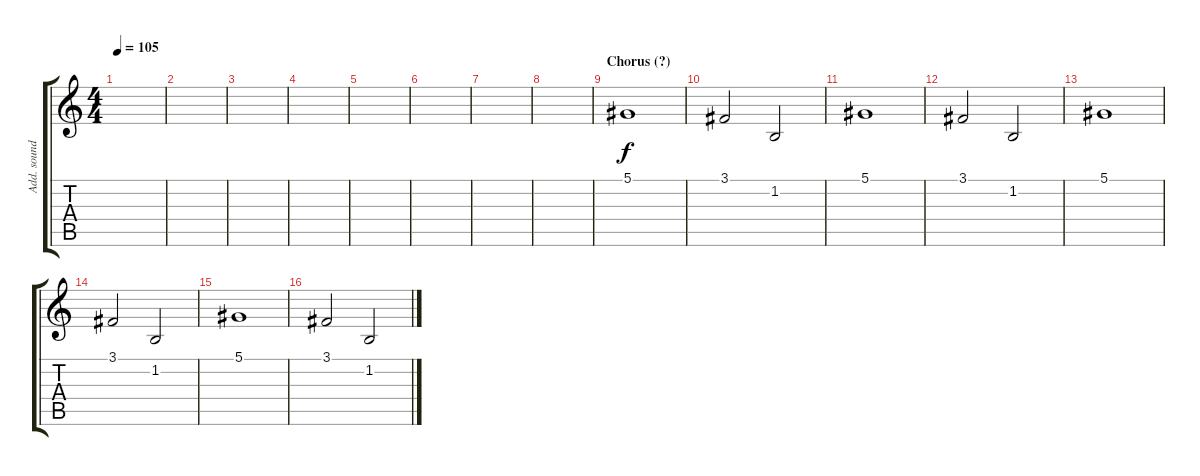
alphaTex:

\track ("Add. sounds" "Add. sound") {instrument synthstrings1}
\staff {score tabs}
\tuning (Eb4 Bb3 Gb3 Db3 Ab2 Db2) {hide}
\ts (4 4)
\tempo 105
\clef g2
\ks c
|
|
|
|
|
|
|
|
\section ("" "Chorus (?)")
5.1.1 |
3.1.2 1.2.2 |
5.1.1 |
3.1.2 1.2.2 |
5.1.1 |
3.1.2 1.2.2 |
5.1.1 |
3.1.2 1.2.2
